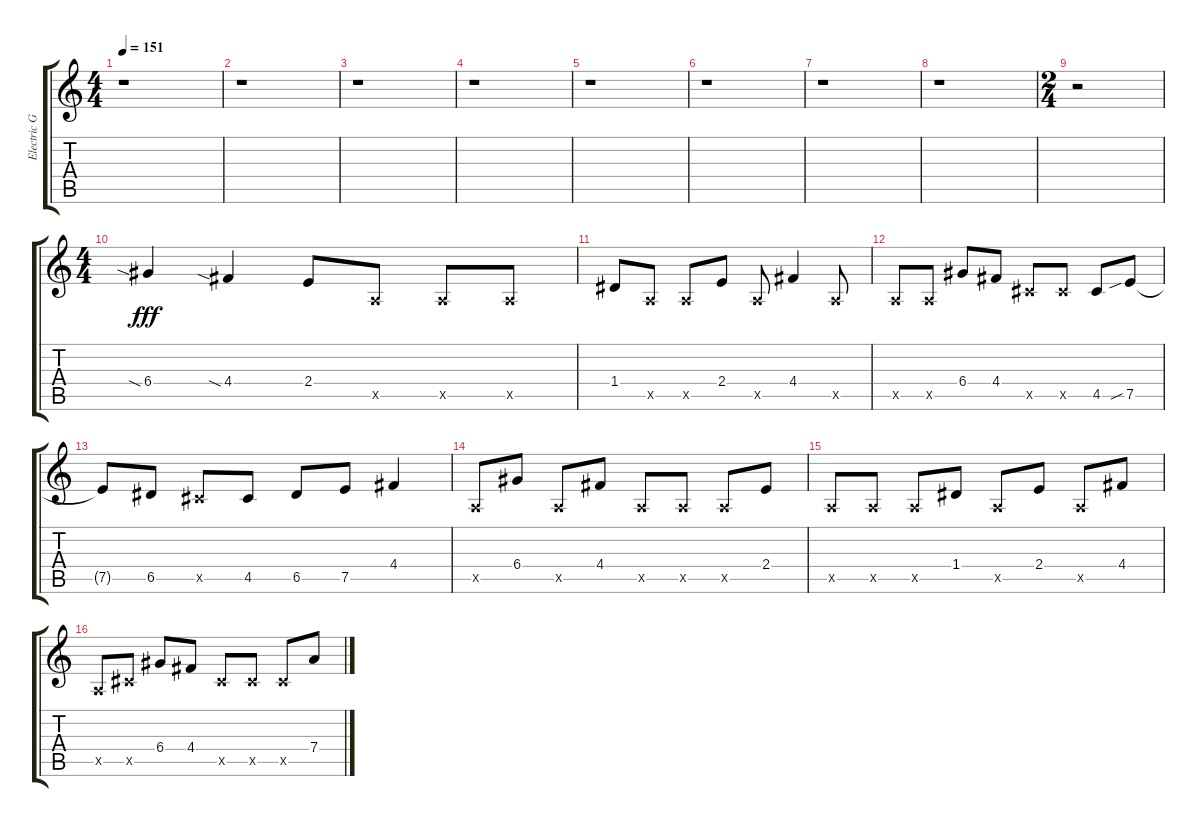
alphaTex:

\track ("Electric Guitar" "Electric G") {instrument distortionguitar}
\staff {score tabs}
\tuning (E4 B3 G3 D3 A2 E2) {hide}
\ts (4 4)
\tempo 151
\clef g2
\ks c
r.1{dy fff instrument distortionguitar} |
r.1 |
r.1 |
r.1 |
r.1 |
r.1 |
r.1 |
r.1 |
\ts (2 4)
r.2 |
\ts (4 4)
6.4{sia}.4 4.4{sia}.4 2.4.8 0.5{x}.8 0.5{x}.8 0.5{x}.8 |
1.4.8 0.5{x}.8 0.5{x}.8 2.4.8 0.5{x}.8 4.4.4 0.5{x}.8 |
0.5{x}.8 0.5{x}.8 6.4.8 4.4.8 4.5{x}.8 4.5{x}.8 4.5.8 7.5{sib}.8 |
7.5{t}.8 6.5.8 4.5{x}.8 4.5.8 6.5.8 7.5.8 4.4.4 |
0.5{x}.8 6.4.8 0.5{x}.8 4.4.8 0.5{x}.8 0.5{x}.8 0.5{x}.8 2.4.8 |
0.5{x}.8 0.5{x}.8 0.5{x}.8 1.4.8 0.5{x}.8 2.4.8 0.5{x}.8 4.4.8 |
0.5{x}.8 4.5{x}.8 6.4.8 4.4.8 4.5{x}.8 4.5{x}.8 4.5{x}.8 7.4.8
